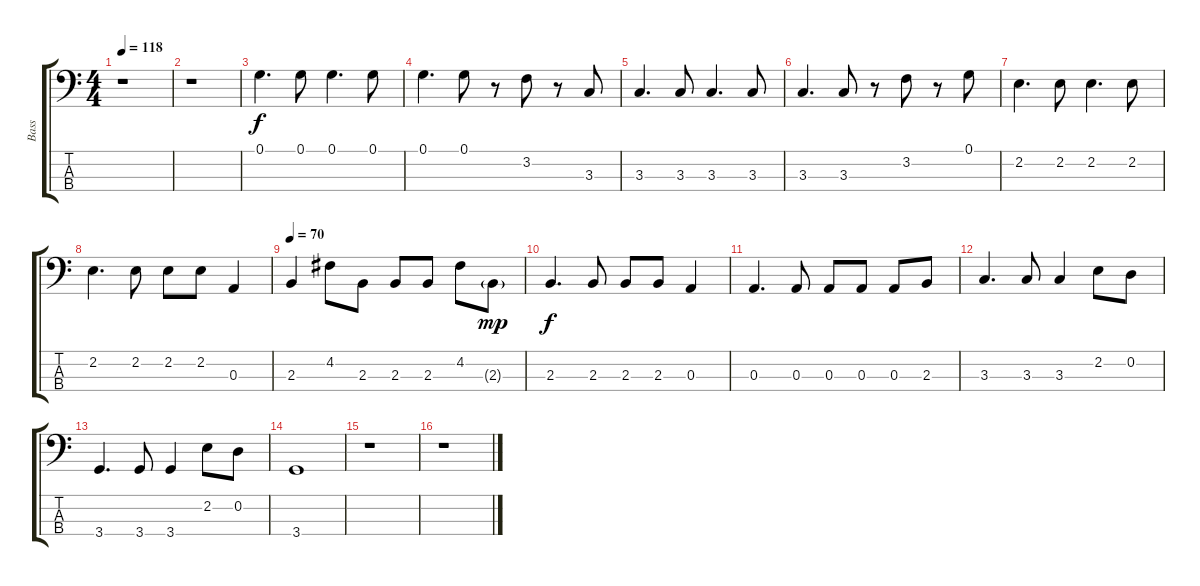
\track ("Bass" "Bass") {instrument electricbasspick}
\staff {score tabs}
\tuning (G2 D2 A1 E1) {hide}
\ts (4 4)
\tempo 118
\clef f4
\ks c
r.1{dy f} |
r.1 |
0.1.4{d} 0.1.8 0.1.4{d} 0.1.8 |
0.1.4{d} 0.1.8 r.8 3.2.8 r.8 3.3.8 |
3.3.4{d} 3.3.8 3.3.4{d} 3.3.8 |
3.3.4{d} 3.3.8 r.8 3.2.8 r.8 0.1.8 |
2.2.4{d} 2.2.8 2.2.4{d} 2.2.8 |
2.2.4{d} 2.2.8 2.2.8 2.2.8 0.3.4 |
\tempo 70
2.3.4 4.2.8 2.3.8 2.3.8 2.3.8 4.2.8 2.3{g}.8{dy mp} |
2.3.4{d dy f} 2.3.8 2.3.8 2.3.8 0.3.4 |
0.3.4{d} 0.3.8 0.3.8 0.3.8 0.3.8 2.3.8 |
3.3.4{d} 3.3.8 3.3.4 2.2.8 0.2.8 |
3.4.4{d} 3.4.8 3.4.4 2.2.8 0.2.8 |
3.4.1 |
r.1 |
r.1
